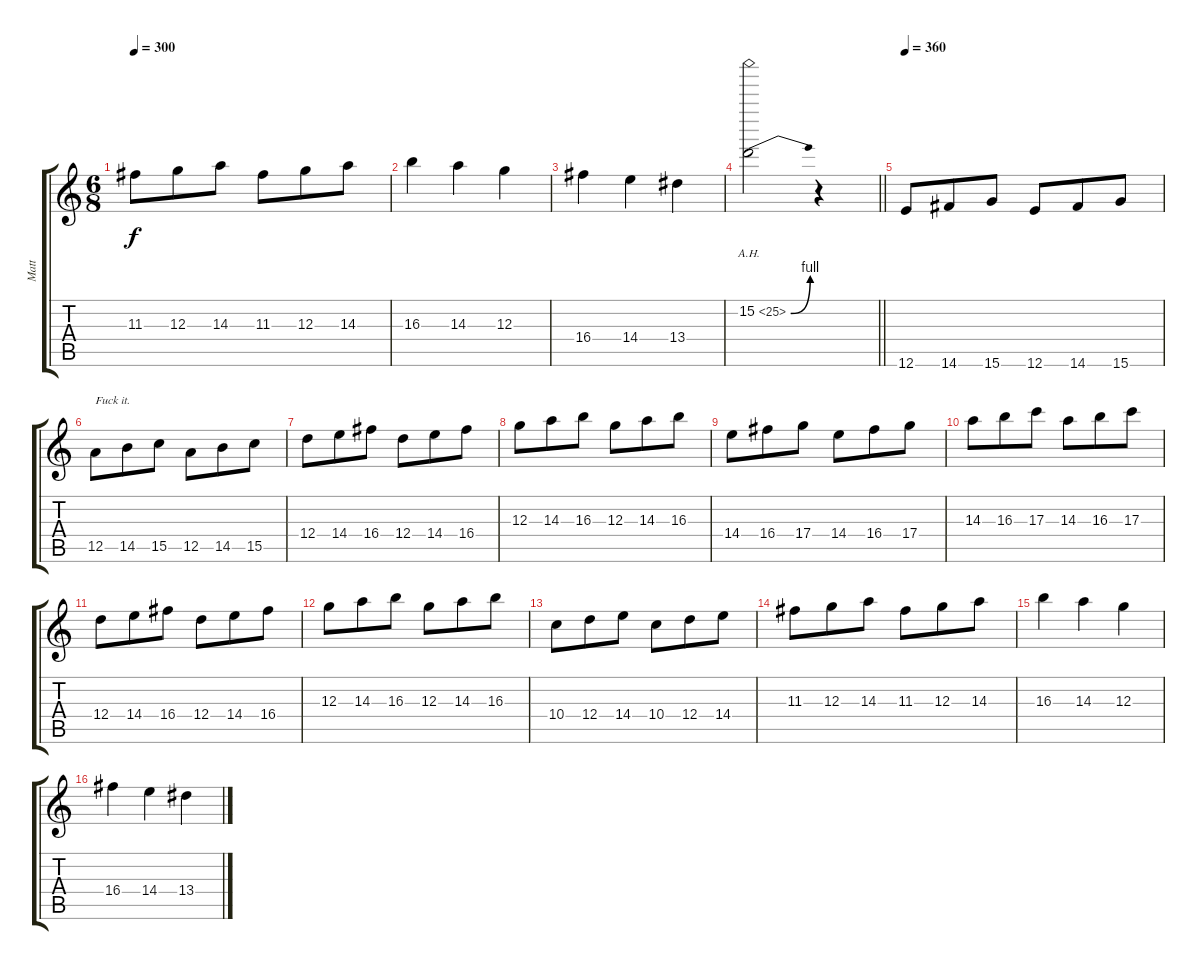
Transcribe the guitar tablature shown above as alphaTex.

\track ("Matt" "Matt") {instrument overdrivenguitar}
\staff {score tabs}
\tuning (E4 B3 G3 D3 A2 E2) {hide}
\ts (6 8)
\tempo 300
\clef g2
\ks c
11.3.8{dy f} 12.3.8 14.3.8 11.3.8 12.3.8 14.3.8 |
16.3.4 14.3.4 12.3.4 |
16.4.4 14.4.4 13.4.4 |
\barLineRight lightlight
15.2{be (bend 0 0 60 4) ah 10}.2 r.4 |
\tempo 360
12.6.8 14.6.8 15.6.8 12.6.8 14.6.8 15.6.8 |
12.5.8{txt "Fuck it."} 14.5.8 15.5.8 12.5.8 14.5.8 15.5.8 |
12.4.8 14.4.8 16.4.8 12.4.8 14.4.8 16.4.8 |
12.3.8 14.3.8 16.3.8 12.3.8 14.3.8 16.3.8 |
14.4.8 16.4.8 17.4.8 14.4.8 16.4.8 17.4.8 |
14.3.8 16.3.8 17.3.8 14.3.8 16.3.8 17.3.8 |
12.4.8 14.4.8 16.4.8 12.4.8 14.4.8 16.4.8 |
12.3.8 14.3.8 16.3.8 12.3.8 14.3.8 16.3.8 |
10.4.8 12.4.8 14.4.8 10.4.8 12.4.8 14.4.8 |
11.3.8 12.3.8 14.3.8 11.3.8 12.3.8 14.3.8 |
16.3.4 14.3.4 12.3.4 |
16.4.4 14.4.4 13.4.4
